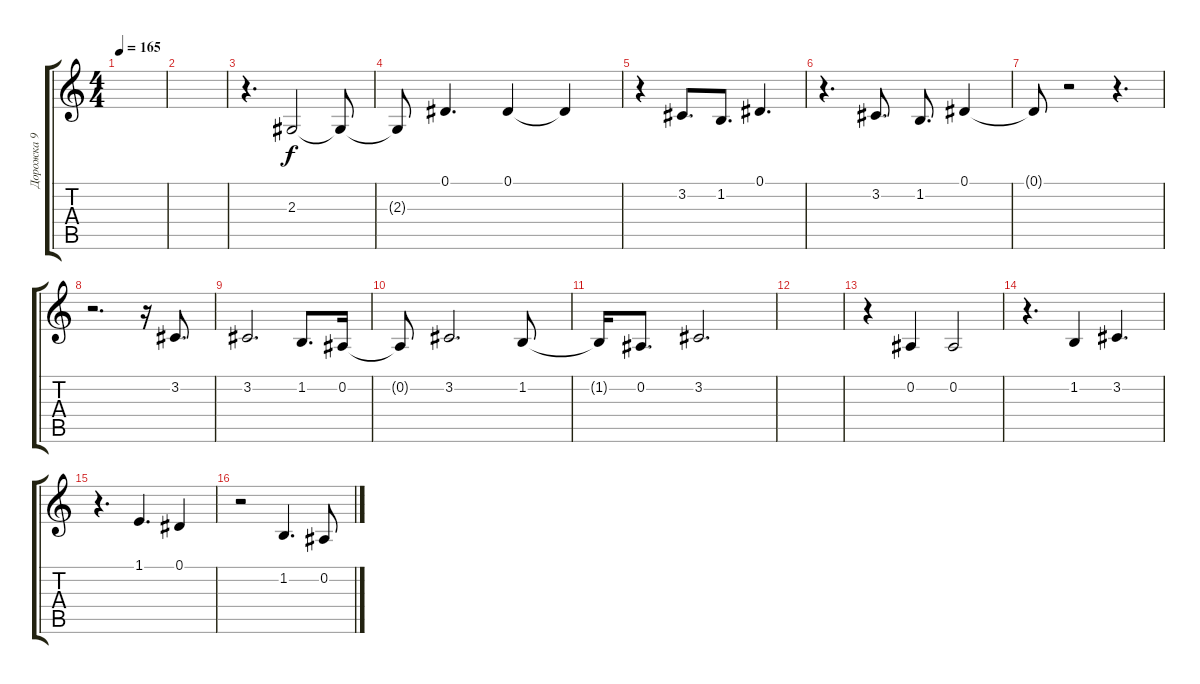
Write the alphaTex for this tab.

\track ("Дорожка 9" "Дорожка 9") {instrument lead6voice}
\staff {score tabs}
\tuning (Eb4 Bb3 Gb3 Db3 Ab2 Eb2) {hide}
\ts (4 4)
\tempo 165
\clef g2
\ks c
|
|
r.4{d} 2.3.2 2.3{t}.8 |
2.3{t}.8 0.1.4{d} 0.1.4 0.1{t}.4 |
r.4 3.2.8{d} 1.2.8{d} 0.1.4{d} |
r.4{d} 3.2.8{d} 1.2.8{d} 0.1.4 |
0.1{t}.8 r.2 r.4{d} |
r.2{d} r.16 3.2.8{d} |
3.2.2{d} 1.2.8{d} 0.2.16 |
0.2{t}.8 3.2.2{d} 1.2.8 |
1.2{t}.16 0.2.8{d} 3.2.2{d} |
|
r.4 0.2.4 0.2.2 |
r.4{d} 1.2.4 3.2.4{d} |
r.4{d} 1.1.4{d} 0.1.4 |
r.2 1.2.4{d} 0.2.8
